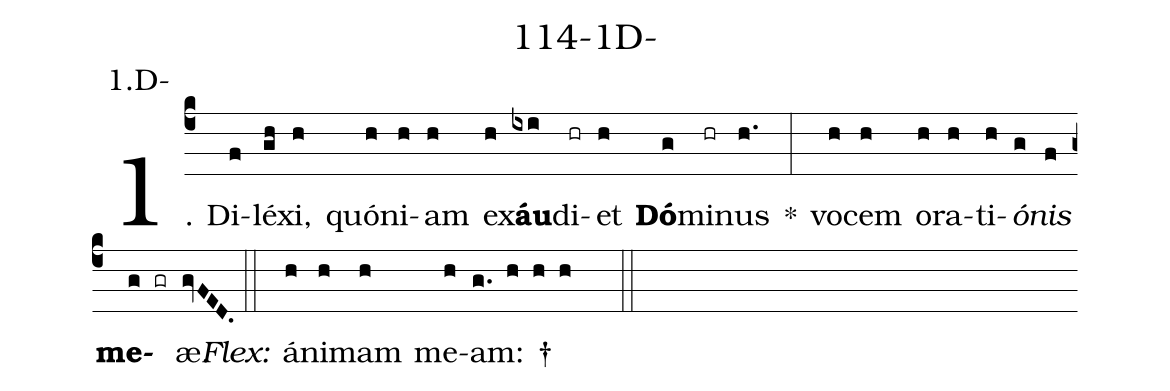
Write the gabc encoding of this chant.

name: 114-1D-;
annotation: 1.D-;
%%
(c4)1. Di(f)lé(gh)xi,(h) quón(h)i(h)am(h) ex(h)<b>áu</b>(ixi)di(hr)et(h) <b>Dó</b>(g)mi(hr)nus(h.) *(:) vo(h)cem(h) o(h)ra(h)ti(h)<i>ó</i>(g)<i>nis</i>(f) <b>me</b>(g gr)æ.(gvFED.) (::)
<i>Flex:</i>()  á(h)ni(h)mam(h) me(h)am: †(g. h h h  ::)
